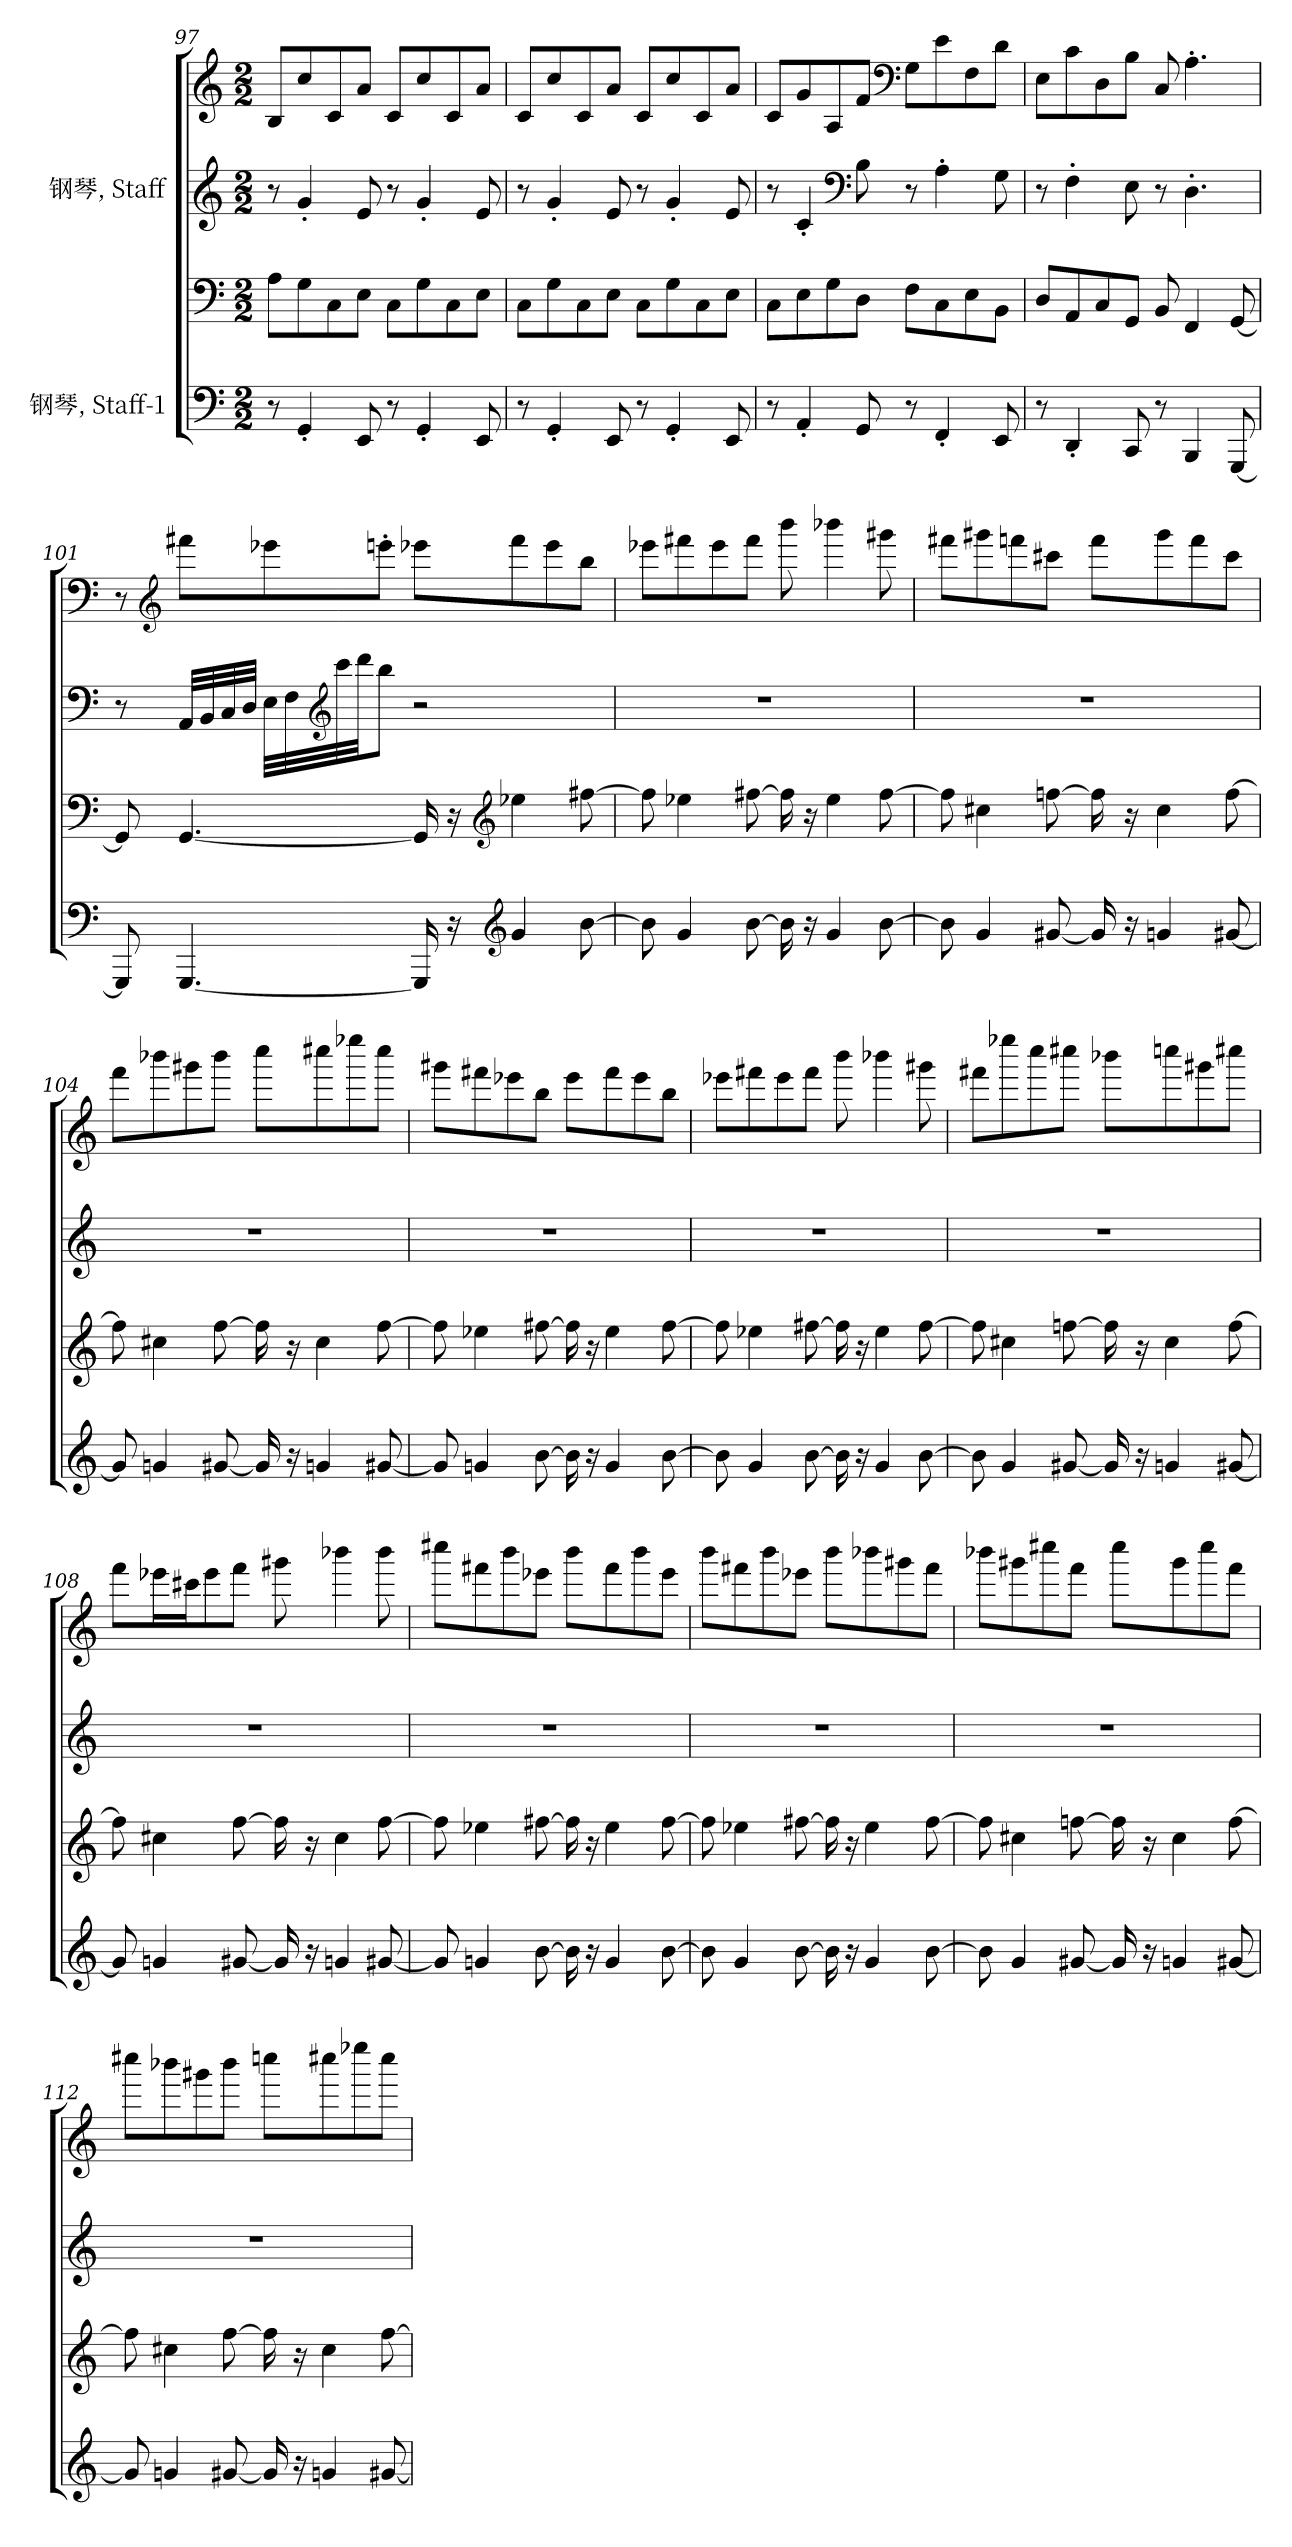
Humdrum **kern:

**kern	**kern	**kern	**kern
*part2	*part2	*part1	*part1
*staff4	*staff3	*staff2	*staff1
*I"钢琴, Staff-1	*	*I"钢琴, Staff	*
*clefF4	*clefF4	*clefG2	*clefG2
*k[]	*k[]	*k[]	*k[]
*M2/2	*M2/2	*M2/2	*M2/2
=97	=97	=97	=97
8r	8A\L	8r	8B/L
4GG'/	8G\	4g'/	8cc/
.	8C\	.	8c/
8EE/	8E\J	8e/	8a/J
8r	8C\L	8r	8c/L
4GG'/	8G\	4g'/	8cc/
.	8C\	.	8c/
8EE/	8E\J	8e/	8a/J
=98	=98	=98	=98
8r	8C\L	8r	8c/L
4GG'/	8G\	4g'/	8cc/
.	8C\	.	8c/
8EE/	8E\J	8e/	8a/J
8r	8C\L	8r	8c/L
4GG'/	8G\	4g'/	8cc/
.	8C\	.	8c/
8EE/	8E\J	8e/	8a/J
!!LO:PB:g=z
=99	=99	=99	=99
8r	8C\L	8r	8c/L
4AA'/	8E\	4c'/	8g/
.	8G\	.	8A/
*	*	*clefF4	*
8GG/	8D\J	8B\	8f/J
*	*	*	*clefF4
8r	8F\L	8r	8G\L
4FF'/	8C\	4A'\	8e\
.	8E\	.	8F\
8EE/	8BB\J	8G\	8d\J
=100	=100	=100	=100
8r	8D/L	8r	8E\L
4DD'/	8AA/	4F'\	8c\
.	8C/	.	8D\
8CC/	8GG/J	8E\	8B\J
8r	8BB/	8r	8C/
4BBB/	4FF/	4.D'\	4.A'\
[8GGG/	[8GG/	.	.
!!LO:LB:g=z
=101	=101	=101	=101
8GGG/]	8GG/]	8r	8r
*	*	*	*clefG2
[4.GGG/	[4.GG/	32AA/LLL	8fff#X\L
.	.	32BB/	.
.	.	32C/	.
.	.	32D/JJJ	.
.	.	32E\LLL	8eee-X\
.	.	32F\	.
*	*	*clefG2	*
.	.	32ccc\	.
.	.	32ddd\JJ	.
.	.	8bb\J	8eeen'\J
16GGG/]	16GG/]	2r	8eee-X\L
16r	16r	.	.
*clefG2	*clefG2	*	*
4g/	4ee-X\	.	8fff#\
.	.	.	8eee-\
[8b\	[8ff#X\	.	8bb\J
=102	=102	=102	=102
8b\]	8ff#\]	1r	8eee-X\L
4g/	4ee-X\	.	8fff#X\
.	.	.	8eee-\
[8b\	[8ff#X\	.	8fff#\J
16b\]	16ff#\]	.	8bbb\
16r	16r	.	.
4g/	4ee-\	.	4bbb-X\
[8b\	[8ff#\	.	8ggg#X\
!!LO:LB:g=z
=103	=103	=103	=103
8b\]	8ff#\]	1r	8fff#X\L
4g/	4cc#X\	.	8ggg#X\
.	.	.	8fffn\
[8g#X/	[8ffn\	.	8ccc#X\J
16g#/]	16ff\]	.	8fff\L
16r	16r	.	.
4gn/	4cc#\	.	8ggg#\
.	.	.	8fff\
[8g#X/	[8ff\	.	8ccc#\J
=104	=104	=104	=104
8g#/]	8ff\]	1r	8fff\L
4gn/	4cc#X\	.	8bbb-X\
.	.	.	8ggg#X\
[8g#X/	[8ff\	.	8bbb-\J
16g#/]	16ff\]	.	8cccc\L
16r	16r	.	.
4gn/	4cc#\	.	8cccc#X\
.	.	.	8eeee-X\
[8g#X/	[8ff\	.	8cccc#\J
!!LO:PB:g=z
=105	=105	=105	=105
8g#/]	8ff\]	1r	8ggg#X\L
4gn/	4ee-X\	.	8fff#X\
.	.	.	8eee-X\
[8b\	[8ff#X\	.	8bb\J
16b\]	16ff#\]	.	8eee-\L
16r	16r	.	.
4g/	4ee-\	.	8fff#\
.	.	.	8eee-\
[8b\	[8ff#\	.	8bb\J
=106	=106	=106	=106
8b\]	8ff#\]	1r	8eee-X\L
4g/	4ee-X\	.	8fff#X\
.	.	.	8eee-\
[8b\	[8ff#X\	.	8fff#\J
16b\]	16ff#\]	.	8bbb\
16r	16r	.	.
4g/	4ee-\	.	4bbb-X\
[8b\	[8ff#\	.	8ggg#X\
=107	=107	=107	=107
8b\]	8ff#\]	1r	8fff#X\L
4g/	4cc#X\	.	8eeee-X\
.	.	.	8cccc\
[8g#X/	[8ffn\	.	8cccc#X\J
16g#/]	16ff\]	.	8bbb-X\L
16r	16r	.	.
4gn/	4cc#\	.	8ccccn\
.	.	.	8ggg#X\
[8g#X/	[8ff\	.	8cccc#X\J
!!LO:LB:g=z
=108	=108	=108	=108
8g#/]	8ff\]	1r	8fff\L
4gn/	4cc#X\	.	16eee-X\L
.	.	.	16ccc#X\J
.	.	.	8eee-\
[8g#X/	[8ff\	.	8fff\J
16g#/]	16ff\]	.	8ggg#X\
16r	16r	.	.
4gn/	4cc#\	.	4bbb-X\
[8g#X/	[8ff\	.	8bbb-\
=109	=109	=109	=109
8g#/]	8ff\]	1r	8cccc#X\L
4gn/	4ee-X\	.	8fff#X\
.	.	.	8bbb\
[8b\	[8ff#X\	.	8eee-X\J
16b\]	16ff#\]	.	8bbb\L
16r	16r	.	.
4g/	4ee-\	.	8fff#\
.	.	.	8bbb\
[8b\	[8ff#\	.	8eee-\J
=110	=110	=110	=110
8b\]	8ff#\]	1r	8bbb\L
4g/	4ee-X\	.	8fff#X\
.	.	.	8bbb\
[8b\	[8ff#X\	.	8eee-X\J
16b\]	16ff#\]	.	8bbb\L
16r	16r	.	.
4g/	4ee-\	.	8bbb-X\
.	.	.	8ggg#X\
[8b\	[8ff#\	.	8fff#\J
!!LO:LB:g=z
=111	=111	=111	=111
8b\]	8ff#\]	1r	8bbb-X\L
4g/	4cc#X\	.	8ggg#X\
.	.	.	8cccc#X\
[8g#X/	[8ffn\	.	8fff\J
16g#/]	16ff\]	.	8cccc#\L
16r	16r	.	.
4gn/	4cc#\	.	8ggg#\
.	.	.	8cccc#\
[8g#X/	[8ff\	.	8fff\J
=112	=112	=112	=112
8g#/]	8ff\]	1r	8cccc#X\L
4gn/	4cc#X\	.	8bbb-X\
.	.	.	8ggg#X\
[8g#X/	[8ff\	.	8bbb-\J
16g#/]	16ff\]	.	8ccccn\L
16r	16r	.	.
4gn/	4cc#\	.	8cccc#X\
.	.	.	8eeee-X\
[8g#X/	[8ff\	.	8cccc#\J
=	=	=	=
*-	*-	*-	*-
